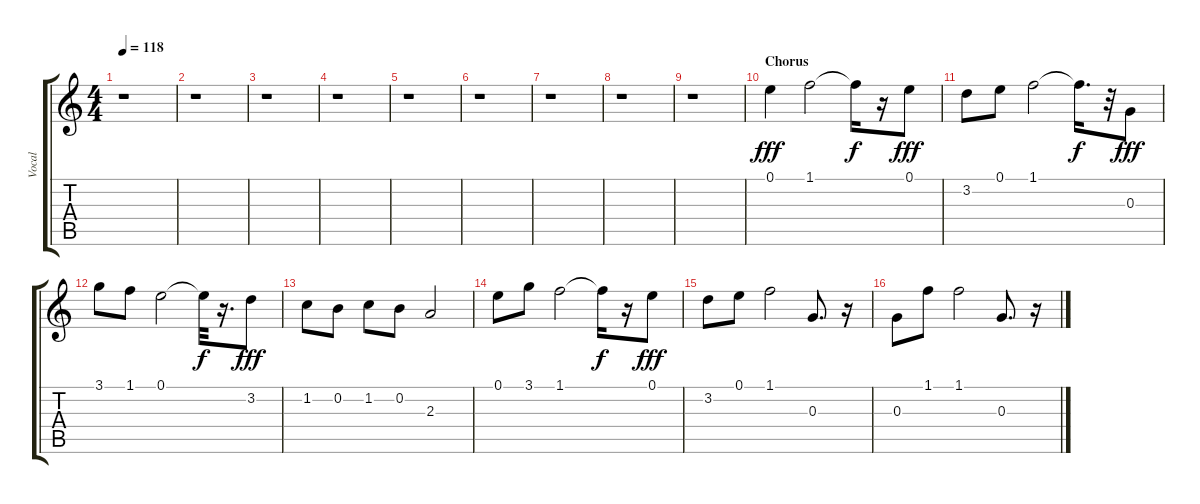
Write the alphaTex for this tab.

\track ("Vocal" "Vocal") {instrument contrabass}
\staff {score tabs}
\tuning (E4 B3 G3 D3 A2 E2) {hide}
\ts (4 4)
\tempo 118
\clef g2
\ks c
r.1{dy f} |
r.1 |
r.1 |
r.1 |
r.1 |
r.1 |
r.1 |
r.1 |
r.1 |
\section ("" "Chorus")
0.1.4{dy fff} 1.1.2 1.1{t}.16{dy f} r.16 0.1.8{dy fff} |
3.2.8 0.1.8 1.1.2 1.1{t}.16{d dy f} r.32 0.3.8{dy fff} |
3.1.8 1.1.8 0.1.2 0.1{t}.32{dy f} r.16{d} 3.2.8{dy fff} |
1.2.8 0.2.8 1.2.8 0.2.8 2.3.2 |
0.1.8 3.1.8 1.1.2 1.1{t}.16{dy f} r.16 0.1.8{dy fff} |
3.2.8 0.1.8 1.1.2 0.3.8{d} r.16 |
0.3.8 1.1.8 1.1.2 0.3.8{d} r.16
